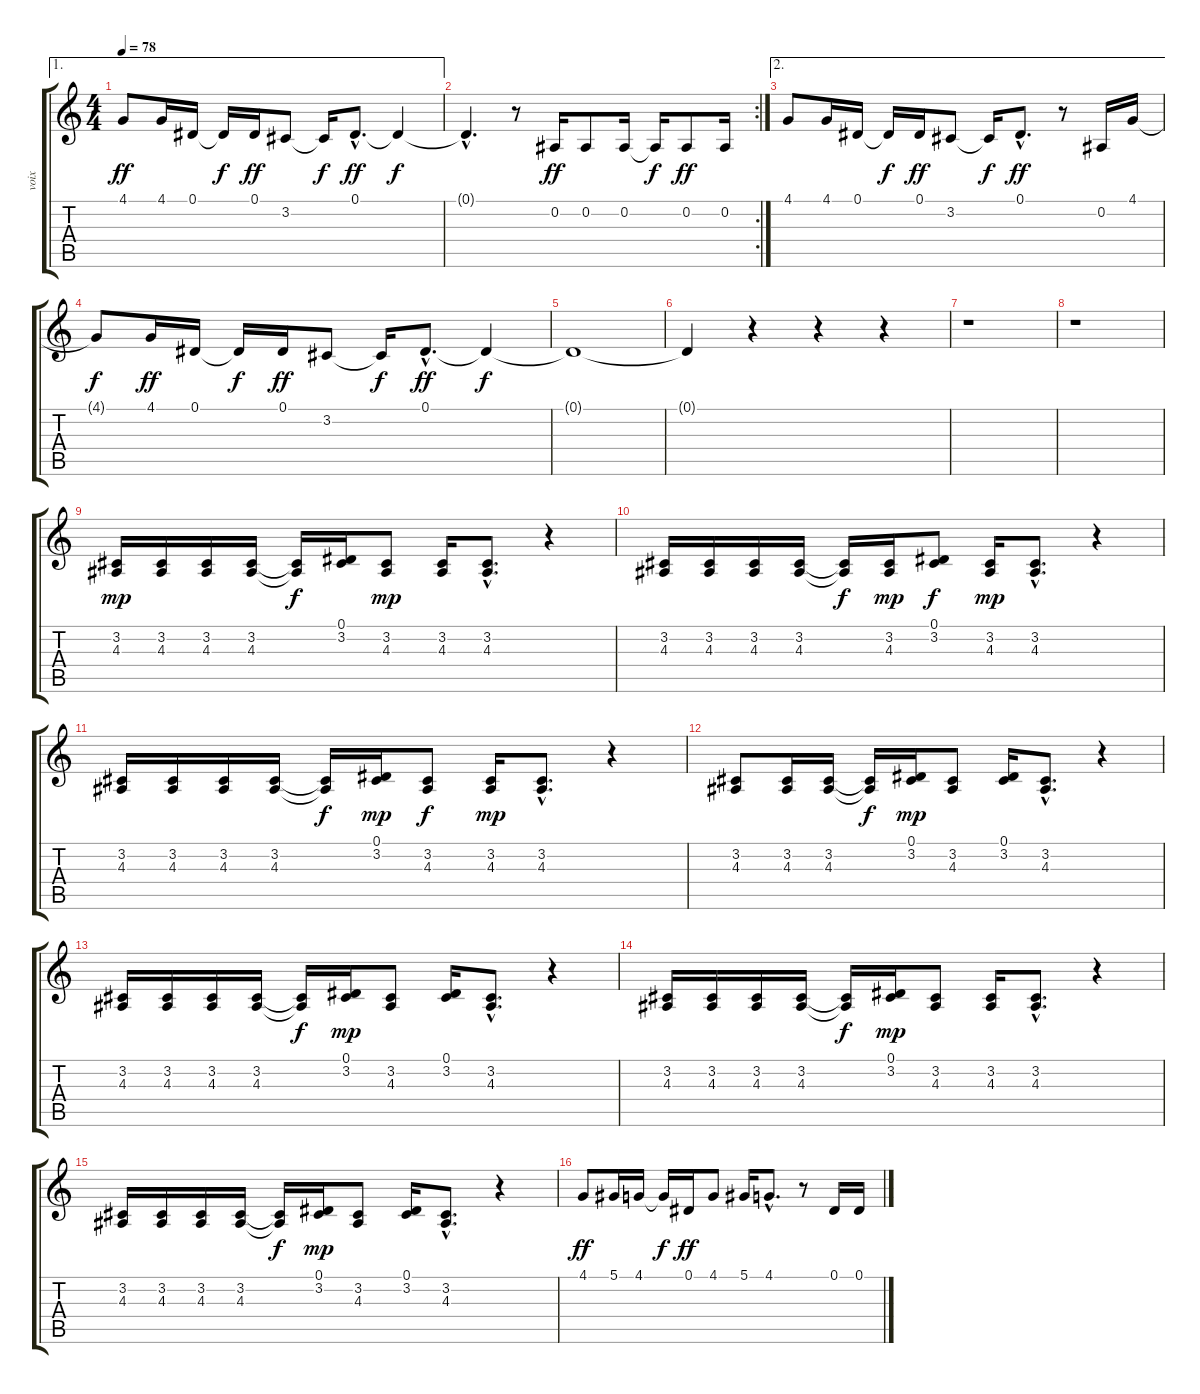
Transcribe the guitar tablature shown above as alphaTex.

\track ("voix" "voix") {instrument tangoaccordion}
\staff {score tabs}
\tuning (Eb4 Bb3 Gb3 Db3 Ab2 Eb2) {hide}
\ae 1
\ts (4 4)
\tempo 78
\clef g2
\ks c
4.1.8{dy ff} 4.1.16 0.1.16 0.1{t}.16{dy f} 0.1.16{dy ff} 3.2.8 3.2{t}.16{dy f} 0.1{hac}.8{d dy ff} 0.1{t}.4{dy f} |
\rc 2
0.1{hac t}.4{d} r.8 0.2.16{dy ff instrument tangoaccordion} 0.2.8 0.2.16 0.2{t}.16{dy f} 0.2.8{dy ff} 0.2.16 |
\ae 2
4.1.8 4.1.16 0.1.16 0.1{t}.16{dy f} 0.1.16{dy ff} 3.2.8 3.2{t}.16{dy f} 0.1{hac}.8{d dy ff} r.8 0.2.16 4.1.16 |
4.1{t}.8{dy f} 4.1.16{dy ff} 0.1.16 0.1{t}.16{dy f} 0.1.16{dy ff} 3.2.8 3.2{t}.16{dy f} 0.1{hac}.8{d dy ff volume 0} 0.1{t}.4{dy f} |
0.1{t}.1 |
0.1{t}.4 r.4 r.4 r.4 |
r.1 |
r.1 |
(3.2 4.3).16{dy mp volume 16} (3.2 4.3).16 (3.2 4.3).16 (3.2 4.3).16 (3.2{t} 4.3{t}).16{dy f} (0.1 3.2).16 (3.2 4.3).8{dy mp} (3.2 4.3).16 (3.2{hac} 4.3{hac}).8{d} r.4 |
(3.2 4.3).16 (3.2 4.3).16 (3.2 4.3).16 (3.2 4.3).16 (3.2{t} 4.3{t}).16{dy f} (3.2 4.3).16{dy mp} (0.1 3.2).8{dy f} (3.2 4.3).16{dy mp} (3.2{hac} 4.3{hac}).8{d} r.4 |
(3.2 4.3).16 (3.2 4.3).16 (3.2 4.3).16 (3.2 4.3).16 (3.2{t} 4.3{t}).16{dy f} (0.1 3.2).16{dy mp} (3.2 4.3).8{dy f} (3.2 4.3).16{dy mp} (3.2{hac} 4.3{hac}).8{d} r.4 |
(3.2 4.3).8 (3.2 4.3).16 (3.2 4.3).16 (3.2{t} 4.3{t}).16{dy f} (0.1 3.2).16{dy mp} (3.2 4.3).8 (0.1 3.2).16 (3.2{hac} 4.3{hac}).8{d} r.4 |
(3.2 4.3).16 (3.2 4.3).16 (3.2 4.3).16 (3.2 4.3).16 (3.2{t} 4.3{t}).16{dy f} (0.1 3.2).16{dy mp} (3.2 4.3).8 (0.1 3.2).16 (3.2{hac} 4.3{hac}).8{d} r.4 |
(3.2 4.3).16 (3.2 4.3).16 (3.2 4.3).16 (3.2 4.3).16 (3.2{t} 4.3{t}).16{dy f} (0.1 3.2).16{dy mp} (3.2 4.3).8 (3.2 4.3).16 (3.2{hac} 4.3{hac}).8{d} r.4 |
(3.2 4.3).16 (3.2 4.3).16 (3.2 4.3).16 (3.2 4.3).16 (3.2{t} 4.3{t}).16{dy f} (0.1 3.2).16{dy mp} (3.2 4.3).8 (0.1 3.2).16 (3.2{hac} 4.3{hac}).8{d} r.4 |
4.1.8{dy ff} 5.1.16 4.1.16 4.1{t}.16{dy f} 0.1.16{dy ff} 4.1.8 5.1.16 4.1{hac}.8{d} r.8 0.1.16{instrument lead3calliope} 0.1.16
